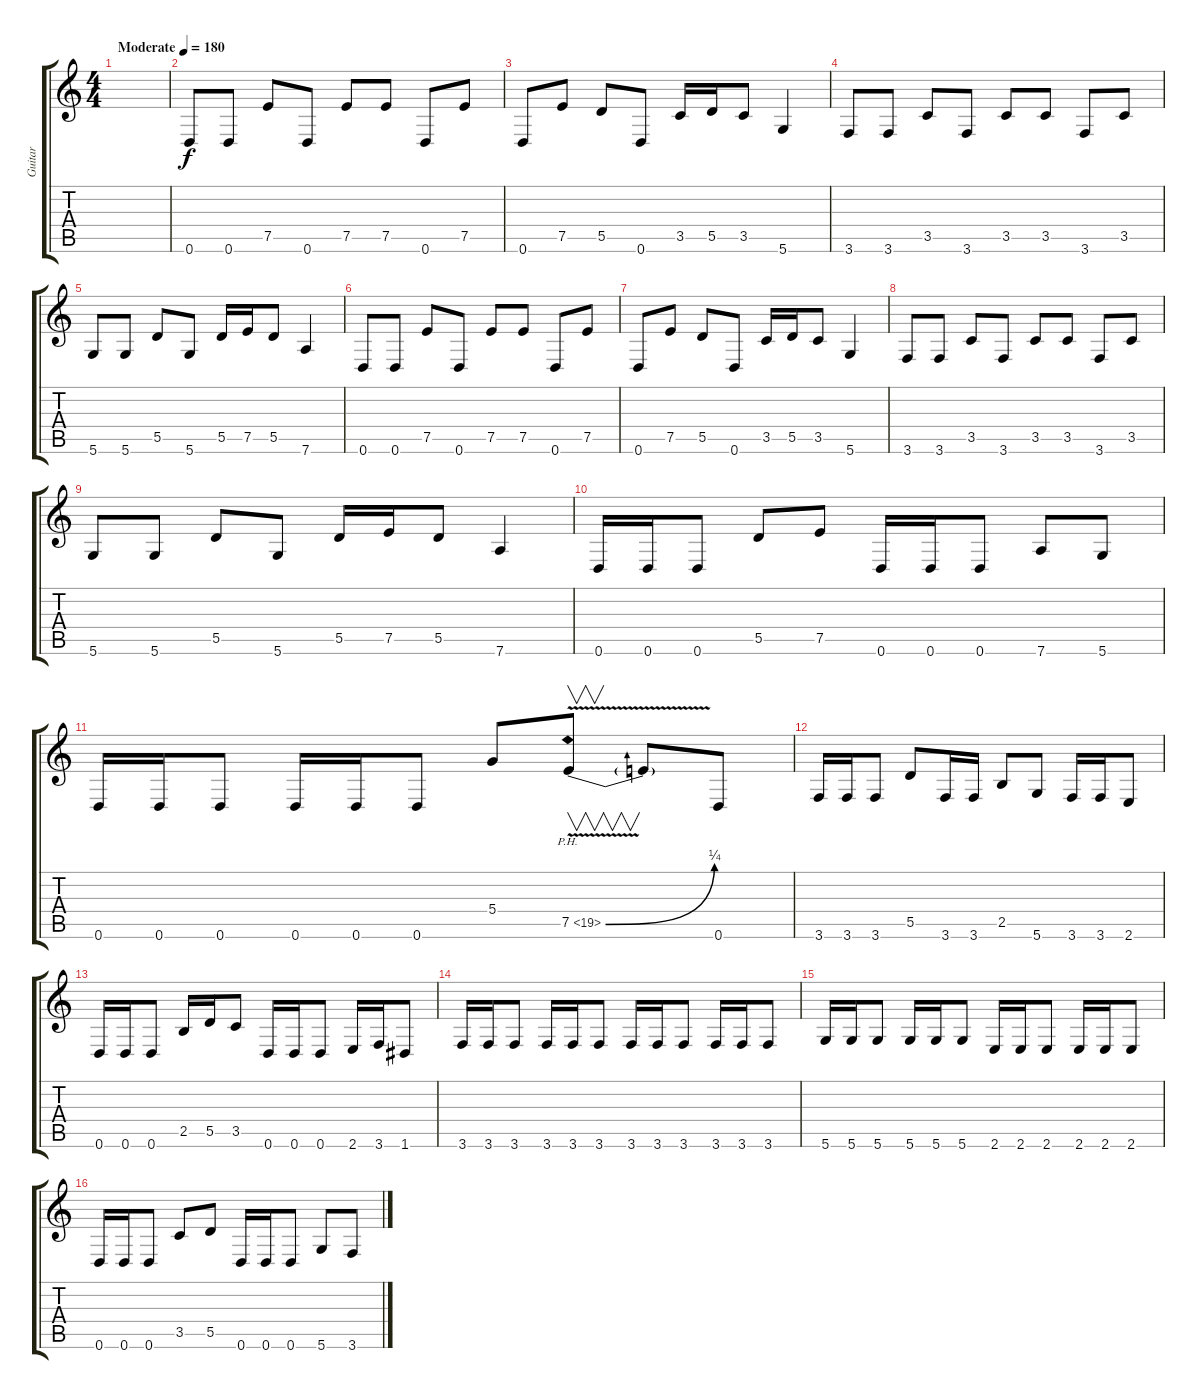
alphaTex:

\track ("Guitar" "Guitar") {instrument distortionguitar}
\staff {score tabs}
\tuning (E4 B3 G3 D3 A2 D2) {hide}
\ts (4 4)
\tempo (180 "Moderate")
\clef g2
\ks c
|
0.6.8 0.6.8 7.5.8 0.6.8 7.5.8 7.5.8 0.6.8 7.5.8 |
0.6.8 7.5.8 5.5.8 0.6.8 3.5.16 5.5.16 3.5.8 5.6.4 |
3.6.8 3.6.8 3.5.8 3.6.8 3.5.8 3.5.8 3.6.8 3.5.8 |
5.6.8 5.6.8 5.5.8 5.6.8 5.5.16 7.5.16 5.5.8 7.6.4 |
0.6.8 0.6.8 7.5.8 0.6.8 7.5.8 7.5.8 0.6.8 7.5.8 |
0.6.8 7.5.8 5.5.8 0.6.8 3.5.16 5.5.16 3.5.8 5.6.4 |
3.6.8 3.6.8 3.5.8 3.6.8 3.5.8 3.5.8 3.6.8 3.5.8 |
5.6.8 5.6.8 5.5.8 5.6.8 5.5.16 7.5.16 5.5.8 7.6.4 |
0.6.16 0.6.16 0.6.8 5.5.8 7.5.8 0.6.16 0.6.16 0.6.8 7.6.8 5.6.8 |
0.6.16 0.6.16 0.6.8 0.6.16 0.6.16 0.6.8 5.4.8 7.5{be (bend 0 0 60 1) ph 12 v}.8{v} 7.5{t}.8 0.6.8 |
3.6.16 3.6.16 3.6.8 5.5.8 3.6.16 3.6.16 2.5.8 5.6.8 3.6.16 3.6.16 2.6.8 |
0.6.16 0.6.16 0.6.8 2.5.16 5.5.16 3.5.8 0.6.16 0.6.16 0.6.8 2.6.16 3.6.16 1.6.8 |
3.6.16 3.6.16 3.6.8 3.6.16 3.6.16 3.6.8 3.6.16 3.6.16 3.6.8 3.6.16 3.6.16 3.6.8 |
5.6.16 5.6.16 5.6.8 5.6.16 5.6.16 5.6.8 2.6.16 2.6.16 2.6.8 2.6.16 2.6.16 2.6.8 |
0.6.16 0.6.16 0.6.8 3.5.8 5.5.8 0.6.16 0.6.16 0.6.8 5.6.8 3.6.8
